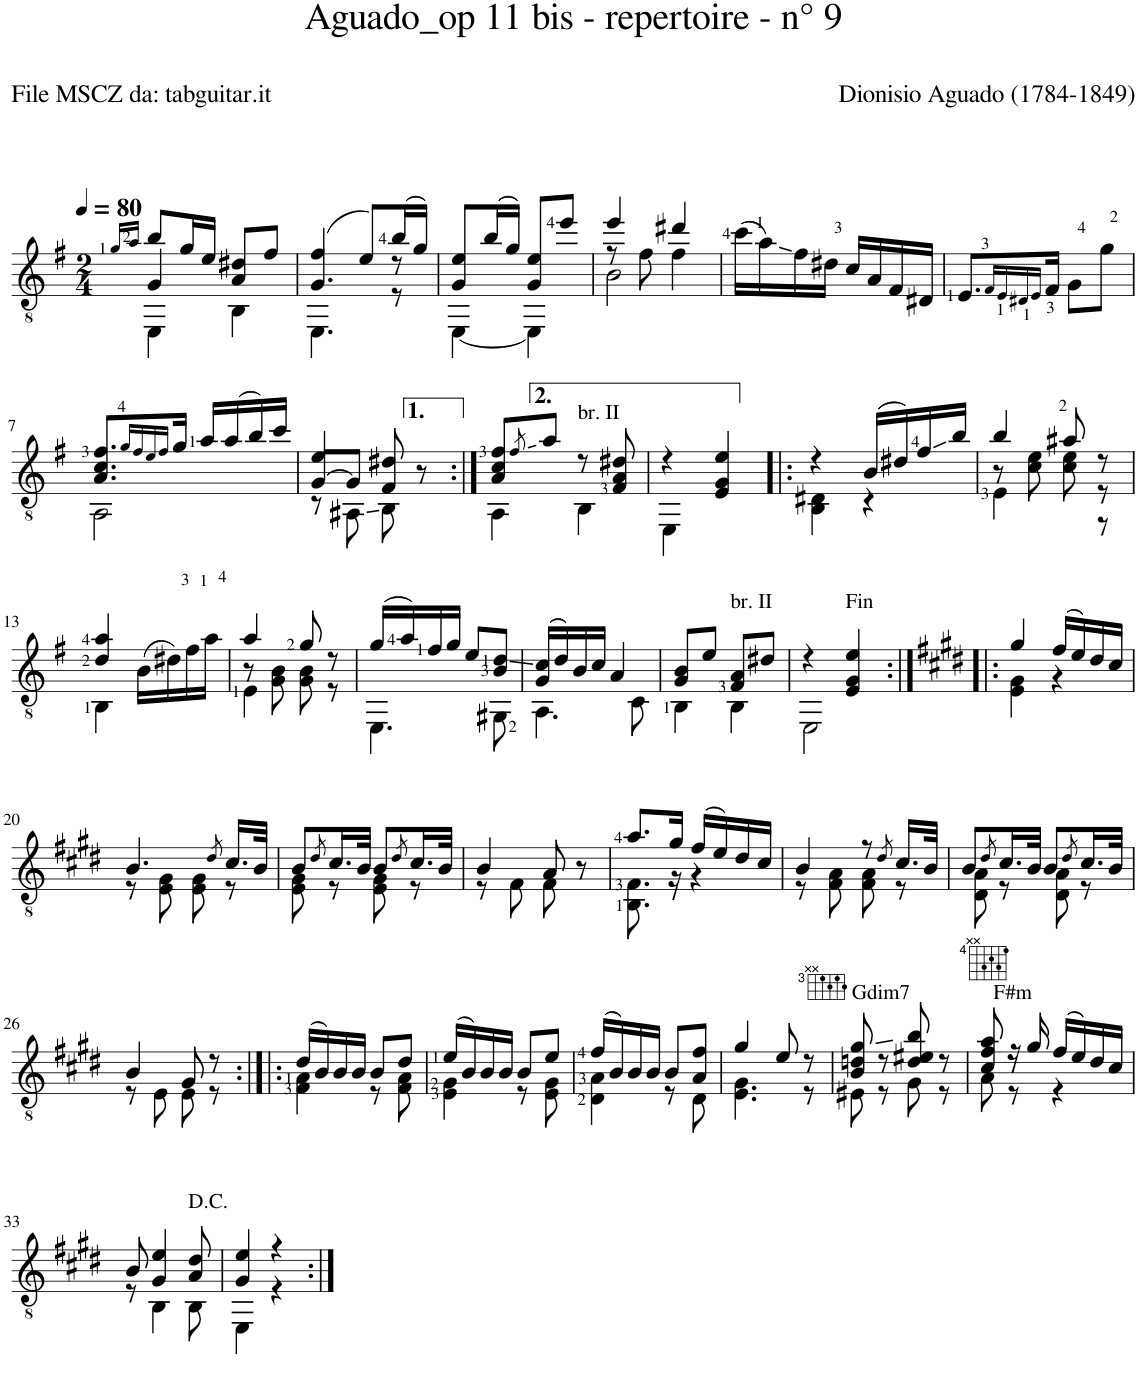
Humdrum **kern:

**kern
*part1
*staff1
*I"Guitar
*I'Guit.
*clefGv2
*k[f#]
*M2/4
*MM80
=1
16qg/LL
16qa/JJ
*^
*	*^
8b/L	4EE\	4G/
16g/L	.	.
16e/JJ	.	.
8A/ 8d#X/L	4BB\	4ryy
8f#/J	.	.
=2	=2	=2
(4f#/	4.EE\	4.G/
8e/L)	.	.
(16b/L	8r	8r
16g/JJ)	.	.
*	*v	*v
=3	=3
8G/ 8e/L	[4EE\
(16b/L	.
16g/JJ)	.
8G/ 8e/L	4EE\]
8ee/J	.
=4	=4
*	*^
4ee/	8r	2B\
.	8f#\	.
4dd#X/	4f#\	.
*v	*v	*v
=5
(16cc\LL
16a\)
16f#\
16d#X\JJ
16c/LL
16A/
16F#/
16D#X/JJ
=6
8.E/L
16qF#/LL
16qE/
16qD#X/
16qE/JJ
16F#/Jk
8G\L
8g\J
!!LO:LB:g=z
=7
*^
8.A/ 8.c/ 8.f#/L	2AA\
16qg/LL	.
16qf#/	.
16qe/	.
16qf#/JJ	.
16g/Jk	.
16a/LL	.
(16a/	.
16b/)	.
16cc/JJ	.
=8	=8
*	*^
4e/	[8G/L	8r
.	8G/J]	8AA#X\
8F#/ 8d#X/	4ryy	8BB\
8r	.	8ryy
*	*v	*v
=9:|!	=9:|!
8A/ 8c/ 8f#/L	4AA\
8qf#/	.
8a/J	.
!LO:TX:a:t=br. II	!
8r	4BB\
8F#/ 8A/ 8d#X/	.
=10	=10
4r	4EE\
4E/ 4G/ 4e/	4ryy
=11!|:	=11!|:
4r	4BB\ 4D#X\
(16B/LL	4r
16d#X/)	.
16f#/	.
16b/JJ	.
=12	=12
*	*^
4b/	8r	4E\
.	8c\ 8e\	.
8a#X/	8c\ 8e\	8ryy
8r	8r	8r
*	*v	*v
!!LO:LB:g=z
=13	=13
4d/ 4a/	4BB\
(16B\LL	4ryy
16d#X\)	.
16f#\	.
16a\JJ	.
=14	=14
*	*^
4a/	8r	4E\
.	8G\ 8B\	.
8g/	8G\ 8B\	4ryy
8r	8r	.
*	*v	*v
=15	=15
(16g/LL	4.EE\
16a/)	.
16f#/	.
16g/JJ	.
8e/L	.
8B/ 8d/J	8GG#X\
=16	=16
(16G/ 16c/LL	4.AA\
16d/)	.
16B/	.
16c/JJ	.
4A/	.
.	8C\
=17	=17
8G/ 8B/L	4BB\
8e/J	.
!LO:TX:a:t=br. II	!
8F#/ 8A/L	4BB\
8d#X/J	.
=18	=18
4r	2EE\
!LO:TX:a:t=Fin	!
4E/ 4G/ 4e/	.
=19:|!|:	=19:|!|:
*k[f#c#g#d#]	*
4g#/	4E\ 4G#\
(16f#/LL	4r
16e/)	.
16d#/	.
16c#/JJ	.
!!LO:LB:g=z	!!
=20	=20
4.B/	8r
.	8E\ 8G#\
.	8E\ 8G#\
8qd#/	.
16.c#/LL	8r
32B/JJk	.
=21	=21
8B/L	8E\ 8G#\
8qd#/	.
16.c#/L	8r
32B/JJk	.
8B/L	8E\ 8G#\
8qd#/	.
16.c#/L	8r
32B/JJk	.
=22	=22
4B/	8r
.	8F#\
8A/	8F#\
8r	8ryy
=23	=23
8.a/L	8.BB\ 8.F#\
16g#/Jk	16r
(16f#/LL	4r
16e/)	.
16d#/	.
16c#/JJ	.
=24	=24
4B/	8r
.	8F#\ 8A\
8r	8F#\ 8A\
8qd#/	.
16.c#/LL	8r
32B/JJk	.
=25	=25
8B/L	8D#\ 8A\
8qd#/	.
16.c#/L	8r
32B/JJk	.
8B/L	8D#\ 8A\
8qd#/	.
16.c#/L	8r
32B/JJk	.
!!LO:LB:g=z	!!
=26	=26
4B/	8r
.	8E\
8G#/	8E\
8r	8r
=27:|!|:	=27:|!|:
(16d#/LL	4F#\ 4A\
16B/)	.
16B/	.
16B/JJ	.
8B/L	8r
8d#/J	8F#\ 8A\
=28	=28
(16e/LL	4E\ 4G#\
16B/)	.
16B/	.
16B/JJ	.
8B/L	8r
8e/J	8E\ 8G#\
=29	=29
(16f#/LL	4D#\ 4A\
16B/)	.
16B/	.
16B/JJ	.
8B/L	8r
8A/ 8f#/J	8D#\
=30	=30
4g#/	4.E\ 4.G#\
8e/	.
8r	8r
=31	=31
8B/ 8dn/ 8g#/	8E#X\
!LO:TX:a:t=Gdim7	!
8r	8r
8d/ 8e#X/ 8b/	8G#\
8r	8r
=32	=32
8c#/ 8f#/ 8a/	8A\
!LO:TX:a:t=F#m	!
16r	8r
16g#/	.
(16f#/LL	4r
16e/)	.
16d#/	.
16c#/JJ	.
!!LO:LB:g=z	!!
=33	=33
8B/	8r
4G#/ 4e/	4BB\
8A/ 8d#/	8BB\
=34	=34
4G#/ 4e/	4EE\
4r	4r
*v	*v
=:|!
*-
